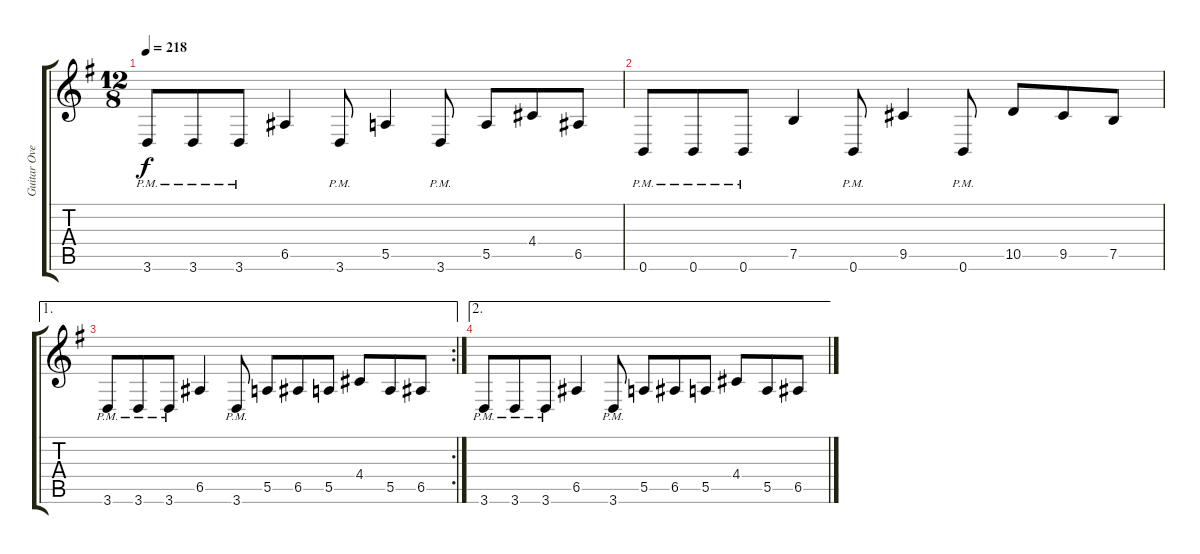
\track ("Guitar Overdub" "Guitar Ove") {instrument distortionguitar}
\staff {score tabs}
\tuning (B3 Gb3 D3 A2 E2 B1) {hide}
\ts (12 8)
\tempo 218
\clef g2
\ks eminor
3.6{pm}.8{dy f} 3.6{pm}.8 3.6{pm}.8 6.5.4 3.6{pm}.8 5.5.4 3.6{pm}.8 5.5.8 4.4.8 6.5.8 |
0.6{pm}.8 0.6{pm}.8 0.6{pm}.8 7.5.4 0.6{pm}.8 9.5.4 0.6{pm}.8 10.5.8 9.5.8 7.5.8 |
\ae 1
\rc 2
3.6{pm}.8 3.6{pm}.8 3.6{pm}.8 6.5.4 3.6{pm}.8 5.5.8 6.5.8 5.5.8 4.4.8 5.5.8 6.5.8 |
\ae 2
3.6{pm}.8 3.6{pm}.8 3.6{pm}.8 6.5.4 3.6{pm}.8 5.5.8 6.5.8 5.5.8 4.4.8 5.5.8 6.5.8
